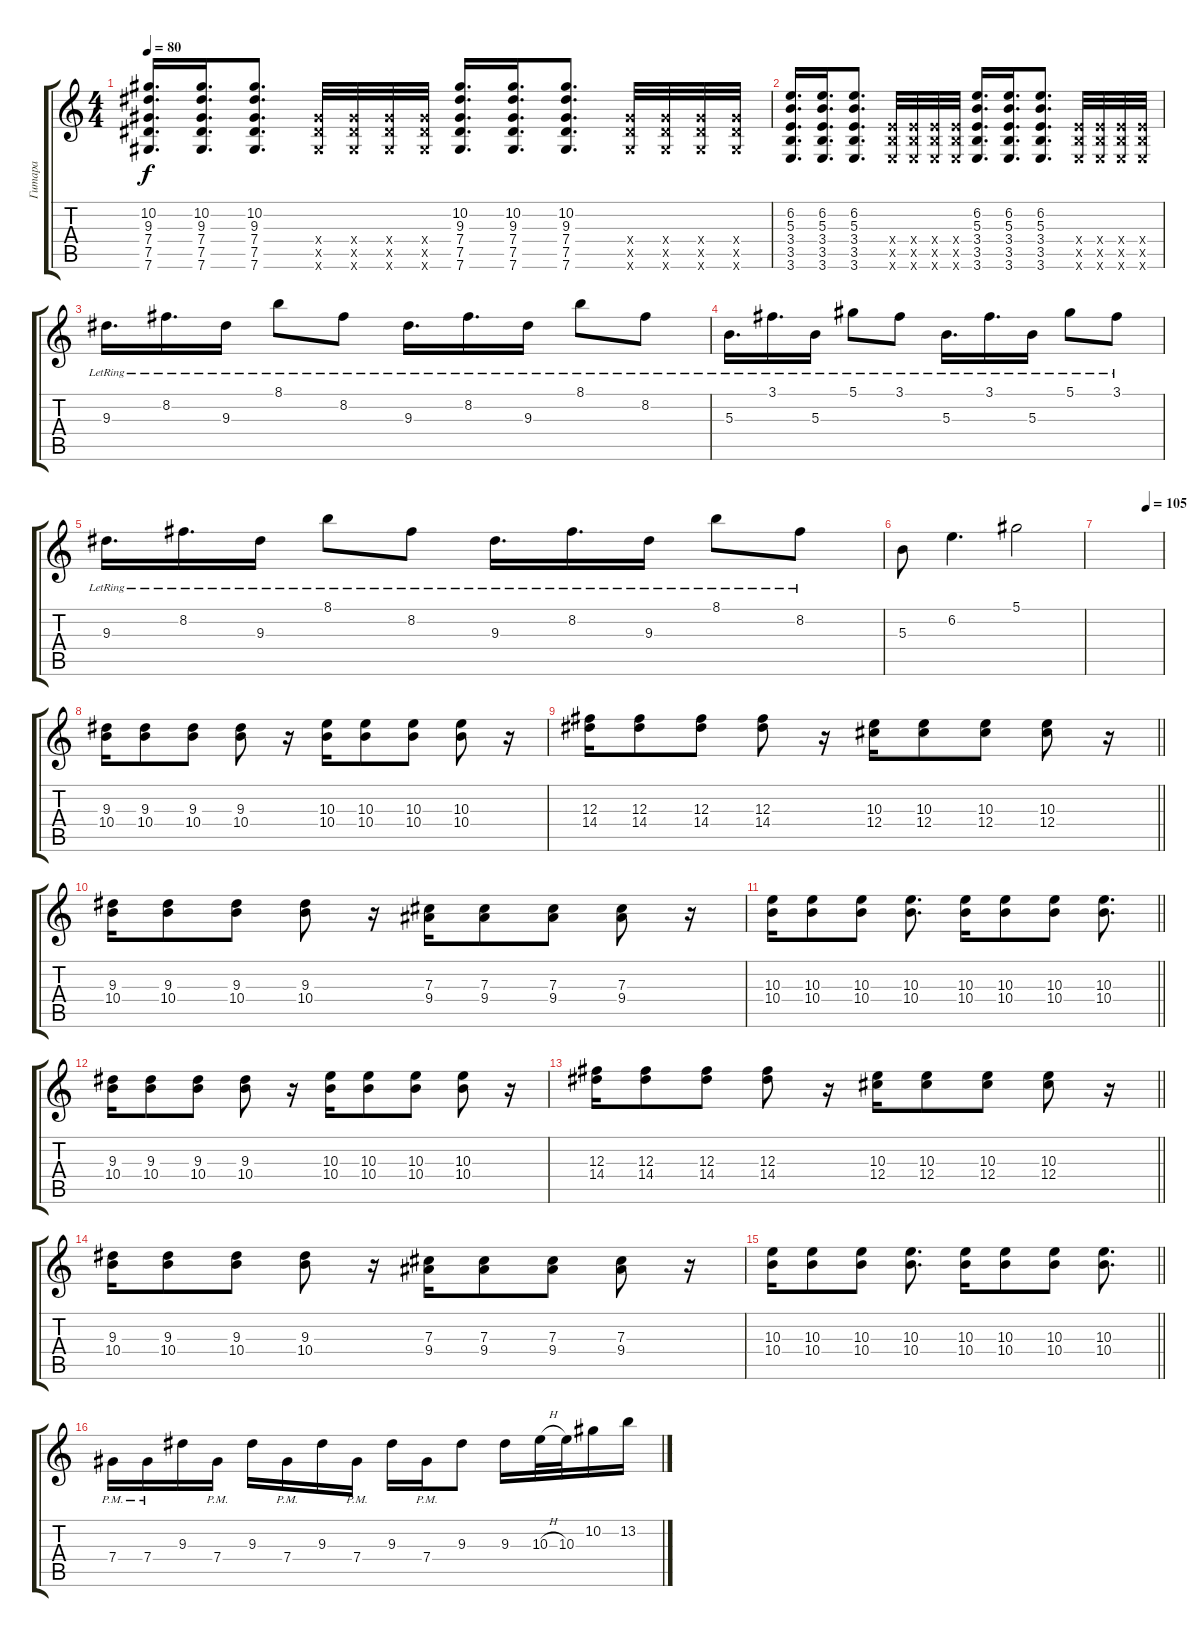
\track ("Гитара" "Гитара") {instrument distortionguitar}
\staff {score tabs}
\tuning (Eb4 Bb3 Gb3 Db3 Ab2 Db2) {hide}
\ts (4 4)
\tempo 80
\clef g2
\ks c
(10.2 9.3 7.4 7.5 7.6).16{d dy f} (10.2 9.3 7.4 7.5 7.6).16{d} (10.2 9.3 7.4 7.5 7.6).8{d} (7.4{x} 7.5{x} 7.6{x}).32 (7.4{x} 7.5{x} 7.6{x}).32 (7.4{x} 7.5{x} 7.6{x}).32 (7.4{x} 7.5{x} 7.6{x}).32 (10.2 9.3 7.4 7.5 7.6).16{d} (10.2 9.3 7.4 7.5 7.6).16{d} (10.2 9.3 7.4 7.5 7.6).8{d} (7.4{x} 7.5{x} 7.6{x}).32 (7.4{x} 7.5{x} 7.6{x}).32 (7.4{x} 7.5{x} 7.6{x}).32 (7.4{x} 7.5{x} 7.6{x}).32 |
(6.2 5.3 3.4 3.5 3.6).16{d} (6.2 5.3 3.4 3.5 3.6).16{d} (6.2 5.3 3.4 3.5 3.6).8{d} (3.4{x} 3.5{x} 3.6{x}).32 (3.4{x} 3.5{x} 3.6{x}).32 (3.4{x} 3.5{x} 3.6{x}).32 (3.4{x} 3.5{x} 3.6{x}).32 (6.2 5.3 3.4 3.5 3.6).16{d} (6.2 5.3 3.4 3.5 3.6).16{d} (6.2 5.3 3.4 3.5 3.6).8{d} (3.4{x} 3.5{x} 3.6{x}).32 (3.4{x} 3.5{x} 3.6{x}).32 (3.4{x} 3.5{x} 3.6{x}).32 (3.4{x} 3.5{x} 3.6{x}).32 |
9.3{lr}.16{d} 8.2{lr}.16{d} 9.3{lr}.16 8.1{lr}.8 8.2{lr}.8 9.3{lr}.16{d} 8.2{lr}.16{d} 9.3{lr}.16 8.1{lr}.8 8.2{lr}.8 |
5.3{lr}.16{d} 3.1{lr}.16{d} 5.3{lr}.16 5.1{lr}.8 3.1{lr}.8 5.3{lr}.16{d} 3.1{lr}.16{d} 5.3{lr}.16 5.1{lr}.8 3.1{lr}.8 |
9.3{lr}.16{d} 8.2{lr}.16{d} 9.3{lr}.16 8.1{lr}.8 8.2{lr}.8 9.3{lr}.16{d} 8.2{lr}.16{d} 9.3{lr}.16 8.1{lr}.8 8.2{lr}.8 |
5.3.8 6.2.4{d} 5.1.2 |
\tempo (105 0.75)
|
(9.3 10.4).16 (9.3 10.4).8 (9.3 10.4).8 (9.3 10.4).8 r.16 (10.3 10.4).16 (10.3 10.4).8 (10.3 10.4).8 (10.3 10.4).8 r.16 |
\barLineRight lightlight
(12.3 14.4).16 (12.3 14.4).8 (12.3 14.4).8 (12.3 14.4).8 r.16 (10.3 12.4).16 (10.3 12.4).8 (10.3 12.4).8 (10.3 12.4).8 r.16 |
(9.3 10.4).16 (9.3 10.4).8 (9.3 10.4).8 (9.3 10.4).8 r.16 (7.3 9.4).16 (7.3 9.4).8 (7.3 9.4).8 (7.3 9.4).8 r.16 |
\barLineRight lightlight
(10.3 10.4).16 (10.3 10.4).8 (10.3 10.4).8 (10.3 10.4).8{d} (10.3 10.4).16 (10.3 10.4).8 (10.3 10.4).8 (10.3 10.4).8{d} |
(9.3 10.4).16 (9.3 10.4).8 (9.3 10.4).8 (9.3 10.4).8 r.16 (10.3 10.4).16 (10.3 10.4).8 (10.3 10.4).8 (10.3 10.4).8 r.16 |
\barLineRight lightlight
(12.3 14.4).16 (12.3 14.4).8 (12.3 14.4).8 (12.3 14.4).8 r.16 (10.3 12.4).16 (10.3 12.4).8 (10.3 12.4).8 (10.3 12.4).8 r.16 |
(9.3 10.4).16 (9.3 10.4).8 (9.3 10.4).8 (9.3 10.4).8 r.16 (7.3 9.4).16 (7.3 9.4).8 (7.3 9.4).8 (7.3 9.4).8 r.16 |
\barLineRight lightlight
(10.3 10.4).16 (10.3 10.4).8 (10.3 10.4).8 (10.3 10.4).8{d} (10.3 10.4).16 (10.3 10.4).8 (10.3 10.4).8 (10.3 10.4).8{d} |
7.4{pm}.16 7.4{pm}.16 9.3.16 7.4{pm}.16 9.3.16 7.4{pm}.16 9.3.16 7.4{pm}.16 9.3.16 7.4{pm}.16 9.3.8 9.3.16 10.3{h}.32 10.3.32 10.2.16 13.2.16
